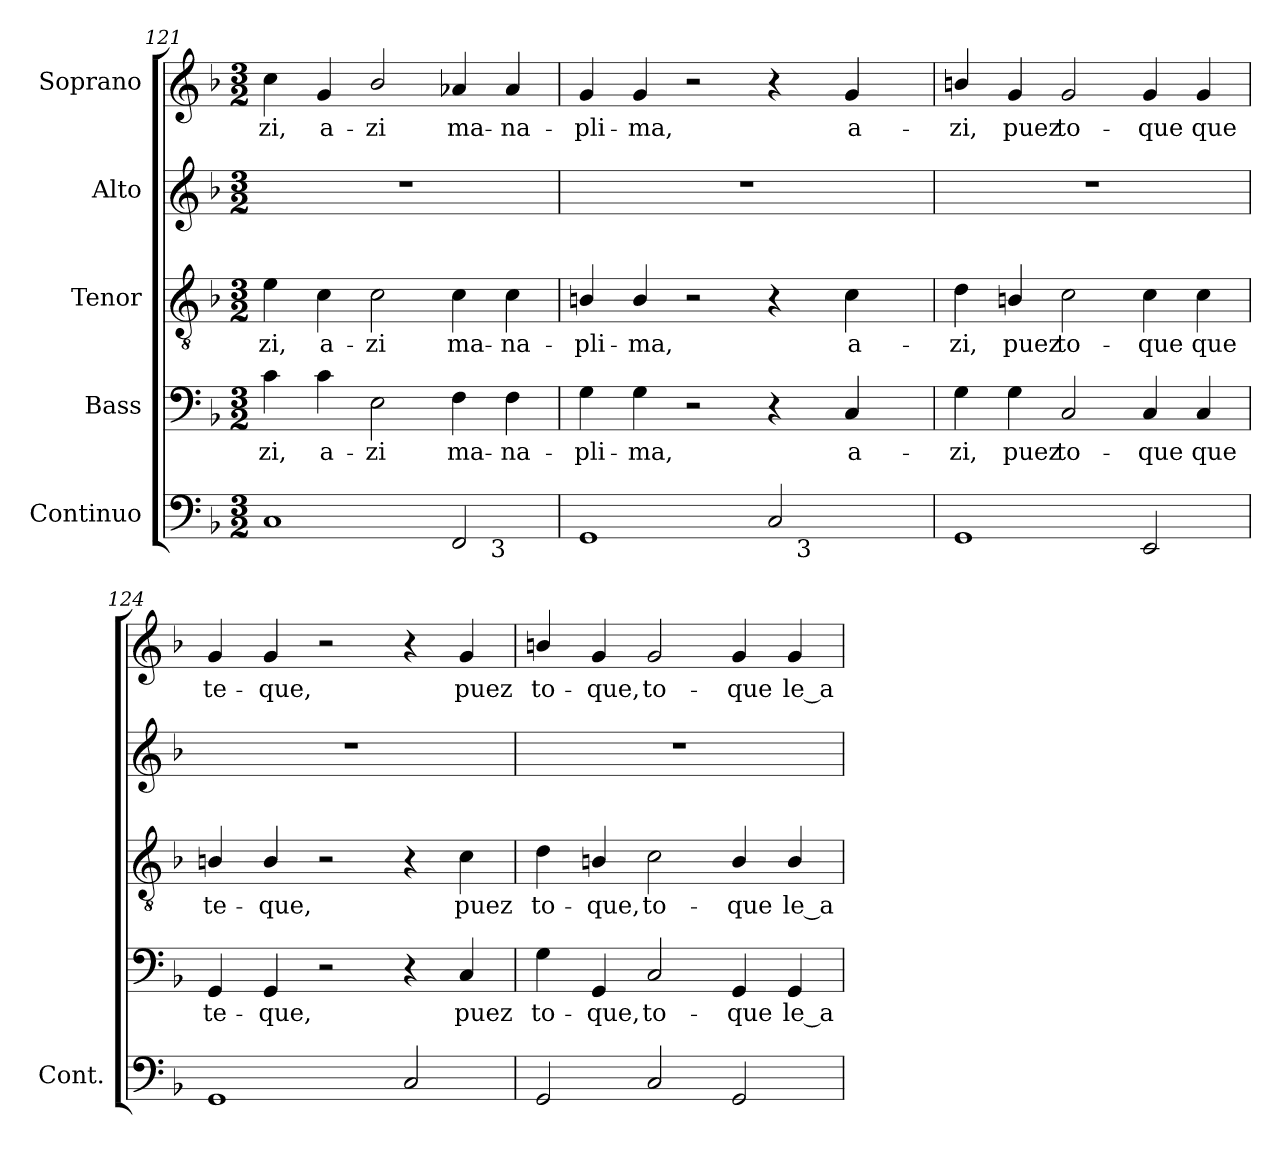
**kern	**kern	**text	**kern	**text	**kern	**kern	**text
*part5	*part4	*part4	*part3	*part3	*part2	*part1	*part1
*staff5	*staff4	*staff4	*staff3	*staff3	*staff2	*staff1	*staff1
*I"Continuo	*I"Bass	*	*I"Tenor	*	*I"Alto	*I"Soprano	*
*I'Cont.	*	*	*	*	*	*	*
*clefF4	*clefF4	*	*clefGv2	*	*clefG2	*clefG2	*
*	*	*	*ITrd7c12	*	*	*	*
*k[b-]	*k[b-]	*	*k[b-]	*	*k[b-]	*k[b-]	*
*F:	*F:	*	*F:	*	*F:	*F:	*
*M3/2	*M3/2	*	*M3/2	*	*M3/2	*M3/2	*
=121	=121	=121	=121	=121	=121	=121	=121
!	!	!LO:LY:b:color=#000000	!	!	!	!	!
!	!	!	!	!LO:LY:b:color=#000000	!LO:N:vis=1	!	!
!	!	!	!	!	!	!	!LO:LY:b:color=#000000
*^	*	*	*	*	*	*	*
1Ci	1ryy	4ci\	-zi,	4Ei\	-zi,	1.r	4cci\	-zi,
!	!	!	!LO:LY:b:color=#000000	!	!	!	!	!
!	!	!	!	!	!LO:LY:b:color=#000000	!	!	!
!	!	!	!	!	!	!	!	!LO:LY:b:color=#000000
.	.	4ci\	a-	4Ci\	a-	.	4gi/	a-
!	!	!	!LO:LY:b:color=#000000	!	!	!	!	!
!	!	!	!	!	!LO:LY:b:color=#000000	!	!	!
!	!	!	!	!	!	!	!	!LO:LY:b:color=#000000
.	.	2Ei\	-zi	2Ci\	-zi	.	2b-i/	-zi
!	!	!	!LO:LY:b:color=#000000	!	!	!	!	!
!	!	!	!	!	!LO:LY:b:color=#000000	!	!	!
!	!	!	!	!	!	!	!	!LO:LY:b:color=#000000
2FFi/	4ryy	4Fi\	ma-	4Ci\	ma-	.	4a-Xi/	ma-
!	!	!	!LO:LY:b:color=#000000	!	!	!	!	!
!	!	!	!	!	!LO:LY:b:color=#000000	!	!	!
!	!LO:TX:b:rj:t=3	!	!	!	!	!	!	!
!	!	!	!	!	!	!	!	!LO:LY:b:color=#000000
.	4ryy	4Fi\	-na-	4Ci\	-na-	.	4a-i/	-na-
=122	=122	=122	=122	=122	=122	=122	=122	=122
!	!	!	!LO:LY:b:color=#000000	!	!	!	!	!
!	!	!	!	!	!LO:LY:b:color=#000000	!LO:N:vis=1	!	!
!	!	!	!	!	!	!	!	!LO:LY:b:color=#000000
1GGi	1ryy	4Gi\	-pli-	4BBni/	-pli-	1.r	4gi/	-pli-
!	!	!	!LO:LY:b:color=#000000	!	!	!	!	!
!	!	!	!	!	!LO:LY:b:color=#000000	!	!	!
!	!	!	!	!	!	!	!	!LO:LY:b:color=#000000
.	.	4Gi\	-ma,	4BBi/	-ma,	.	4gi/	-ma,
.	.	2r	.	2r	.	.	2r	.
2Ci/	8ryy	4r	.	4r	.	.	4r	.
.	128.ryy	.	.	.	.	.	.	.
!	!LO:TX:b:rj:t=3	!	!	!	!	!	!	!
.	4ryy	.	.	.	.	.	.	.
!	!	!	!LO:LY:b:color=#000000	!	!	!	!	!
!	!	!	!	!	!LO:LY:b:color=#000000	!	!	!
!	!	!	!	!	!	!	!	!LO:LY:b:color=#000000
.	.	4Ci/	a-	4Ci\	a-	.	4gi/	a-
.	16ryy	.	.	.	.	.	.	.
.	32ryy	.	.	.	.	.	.	.
.	64ryy	.	.	.	.	.	.	.
.	256ryy	.	.	.	.	.	.	.
*v	*v	*	*	*	*	*	*	*
!!LO:LB:g=z
=123	=123	=123	=123	=123	=123	=123	=123
*^	*	*	*	*	*	*	*
!	!	!	!LO:LY:b:color=#000000	!	!	!	!	!
*v	*v	*	*	*	*	*	*	*
*^	*	*	*	*	*	*	*
!	!	!	!	!	!LO:LY:b:color=#000000	!LO:N:vis=1	!	!
*v	*v	*	*	*	*	*	*	*
*^	*	*	*	*	*	*	*
!	!	!	!	!	!	!	!	!LO:LY:b:color=#000000
*v	*v	*	*	*	*	*	*	*
1GGi	4Gi\	-zi,	4Di\	-zi,	1.r	4bni/	-zi,
!	!	!LO:LY:b:color=#000000	!	!	!	!	!
!	!	!	!	!LO:LY:b:color=#000000	!	!	!
!	!	!	!	!	!	!	!LO:LY:b:color=#000000
.	4Gi\	puez	4BBni/	puez	.	4gi/	puez
!	!	!LO:LY:b:color=#000000	!	!	!	!	!
!	!	!	!	!LO:LY:b:color=#000000	!	!	!
!	!	!	!	!	!	!	!LO:LY:b:color=#000000
.	2Ci/	to-	2Ci\	to-	.	2gi/	to-
!	!	!LO:LY:b:color=#000000	!	!	!	!	!
!	!	!	!	!LO:LY:b:color=#000000	!	!	!
!	!	!	!	!	!	!	!LO:LY:b:color=#000000
2EEi/	4Ci/	-que	4Ci\	-que	.	4gi/	-que
!	!	!LO:LY:b:color=#000000	!	!	!	!	!
!	!	!	!	!LO:LY:b:color=#000000	!	!	!
!	!	!	!	!	!	!	!LO:LY:b:color=#000000
.	4Ci/	que	4Ci\	que	.	4gi/	que
=124	=124	=124	=124	=124	=124	=124	=124
!	!	!LO:LY:b:color=#000000	!	!	!	!	!
!	!	!	!	!LO:LY:b:color=#000000	!LO:N:vis=1	!	!
!	!	!	!	!	!	!	!LO:LY:b:color=#000000
1GGi	4GGi/	te-	4BBni/	te-	1.r	4gi/	te-
!	!	!LO:LY:b:color=#000000	!	!	!	!	!
!	!	!	!	!LO:LY:b:color=#000000	!	!	!
!	!	!	!	!	!	!	!LO:LY:b:color=#000000
.	4GGi/	-que,	4BBi/	-que,	.	4gi/	-que,
.	2r	.	2r	.	.	2r	.
2Ci/	4r	.	4r	.	.	4r	.
!	!	!LO:LY:b:color=#000000	!	!	!	!	!
!	!	!	!	!LO:LY:b:color=#000000	!	!	!
!	!	!	!	!	!	!	!LO:LY:b:color=#000000
.	4Ci/	puez	4Ci\	puez	.	4gi/	puez
=125	=125	=125	=125	=125	=125	=125	=125
!	!	!LO:LY:b:color=#000000	!	!	!	!	!
!	!	!	!	!LO:LY:b:color=#000000	!LO:N:vis=1	!	!
!	!	!	!	!	!	!	!LO:LY:b:color=#000000
2GGi/	4Gi\	to-	4Di\	to-	1.r	4bni/	to-
!	!	!LO:LY:b:color=#000000	!	!	!	!	!
!	!	!	!	!LO:LY:b:color=#000000	!	!	!
!	!	!	!	!	!	!	!LO:LY:b:color=#000000
.	4GGi/	-que,	4BBni/	-que,	.	4gi/	-que,
!	!	!LO:LY:b:color=#000000	!	!	!	!	!
!	!	!	!	!LO:LY:b:color=#000000	!	!	!
!	!	!	!	!	!	!	!LO:LY:b:color=#000000
2Ci/	2Ci/	to-	2Ci\	to-	.	2gi/	to-
!	!	!LO:LY:b:color=#000000	!	!	!	!	!
!	!	!	!	!LO:LY:b:color=#000000	!	!	!
!	!	!	!	!	!	!	!LO:LY:b:color=#000000
2GGi/	4GGi/	-que	4BBi/	-que	.	4gi/	-que
!	!	!LO:LY:b:color=#000000	!	!	!	!	!
!	!	!	!	!LO:LY:b:color=#000000	!	!	!
!	!	!	!	!	!	!	!LO:LY:b:color=#000000
.	4GGi/	le_a-	4BBi/	le_a-	.	4gi/	le_a-
=	=	=	=	=	=	=	=
*-	*-	*-	*-	*-	*-	*-	*-
